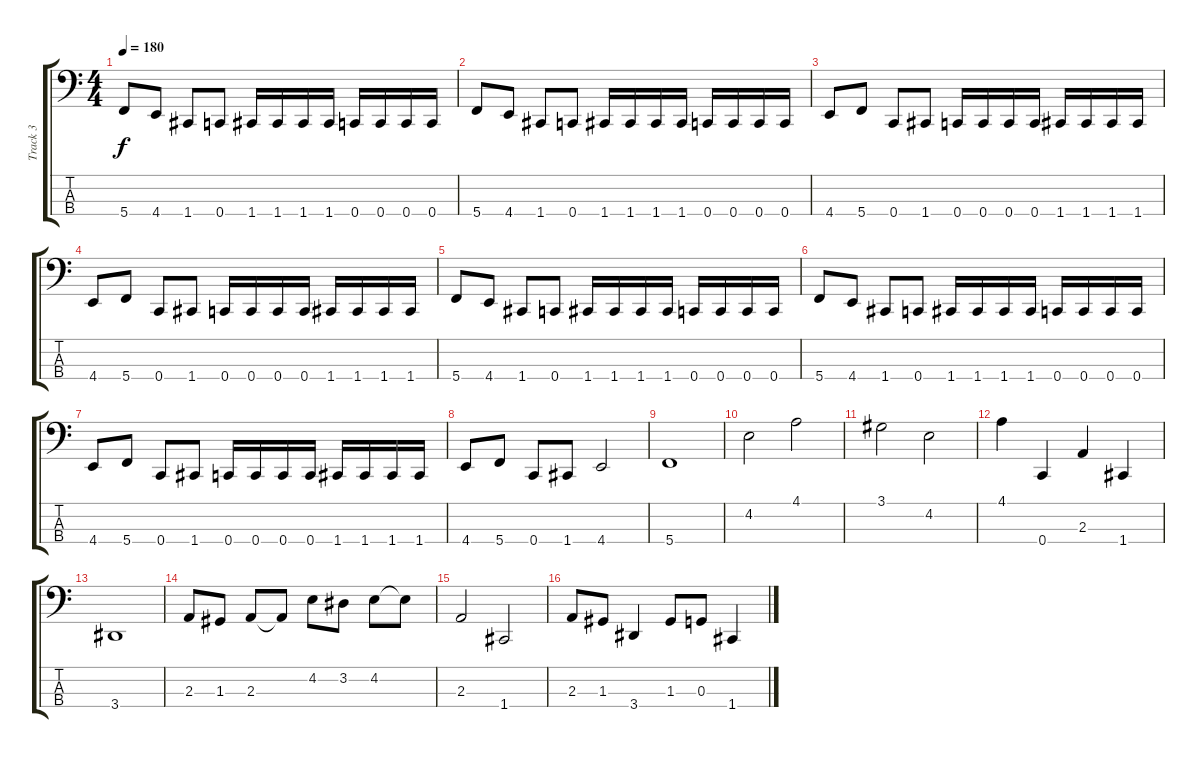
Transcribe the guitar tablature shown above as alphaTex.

\track ("Track 3" "Track 3") {instrument slapbass1}
\staff {score tabs}
\tuning (F2 C2 G1 C1) {hide}
\ts (4 4)
\tempo 180
\clef f4
\ks c
5.4.8{dy f} 4.4.8 1.4.8 0.4.8 1.4.16 1.4.16 1.4.16 1.4.16 0.4.16 0.4.16 0.4.16 0.4.16 |
5.4.8 4.4.8 1.4.8 0.4.8 1.4.16 1.4.16 1.4.16 1.4.16 0.4.16 0.4.16 0.4.16 0.4.16 |
4.4.8 5.4.8 0.4.8 1.4.8 0.4.16 0.4.16 0.4.16 0.4.16 1.4.16 1.4.16 1.4.16 1.4.16 |
4.4.8 5.4.8 0.4.8 1.4.8 0.4.16 0.4.16 0.4.16 0.4.16 1.4.16 1.4.16 1.4.16 1.4.16 |
5.4.8 4.4.8 1.4.8 0.4.8 1.4.16 1.4.16 1.4.16 1.4.16 0.4.16 0.4.16 0.4.16 0.4.16 |
5.4.8 4.4.8 1.4.8 0.4.8 1.4.16 1.4.16 1.4.16 1.4.16 0.4.16 0.4.16 0.4.16 0.4.16 |
4.4.8 5.4.8 0.4.8 1.4.8 0.4.16 0.4.16 0.4.16 0.4.16 1.4.16 1.4.16 1.4.16 1.4.16 |
4.4.8 5.4.8 0.4.8 1.4.8 4.4.2 |
5.4.1 |
4.2.2 4.1.2 |
3.1.2 4.2.2 |
4.1.4 0.4.4 2.3.4 1.4.4 |
3.4.1 |
2.3.8 1.3.8 2.3.8 2.3{t}.8 4.2.8 3.2.8 4.2.8 4.2{t}.8 |
2.3.2 1.4.2 |
2.3.8 1.3.8 3.4.4 1.3.8 0.3.8 1.4.4
